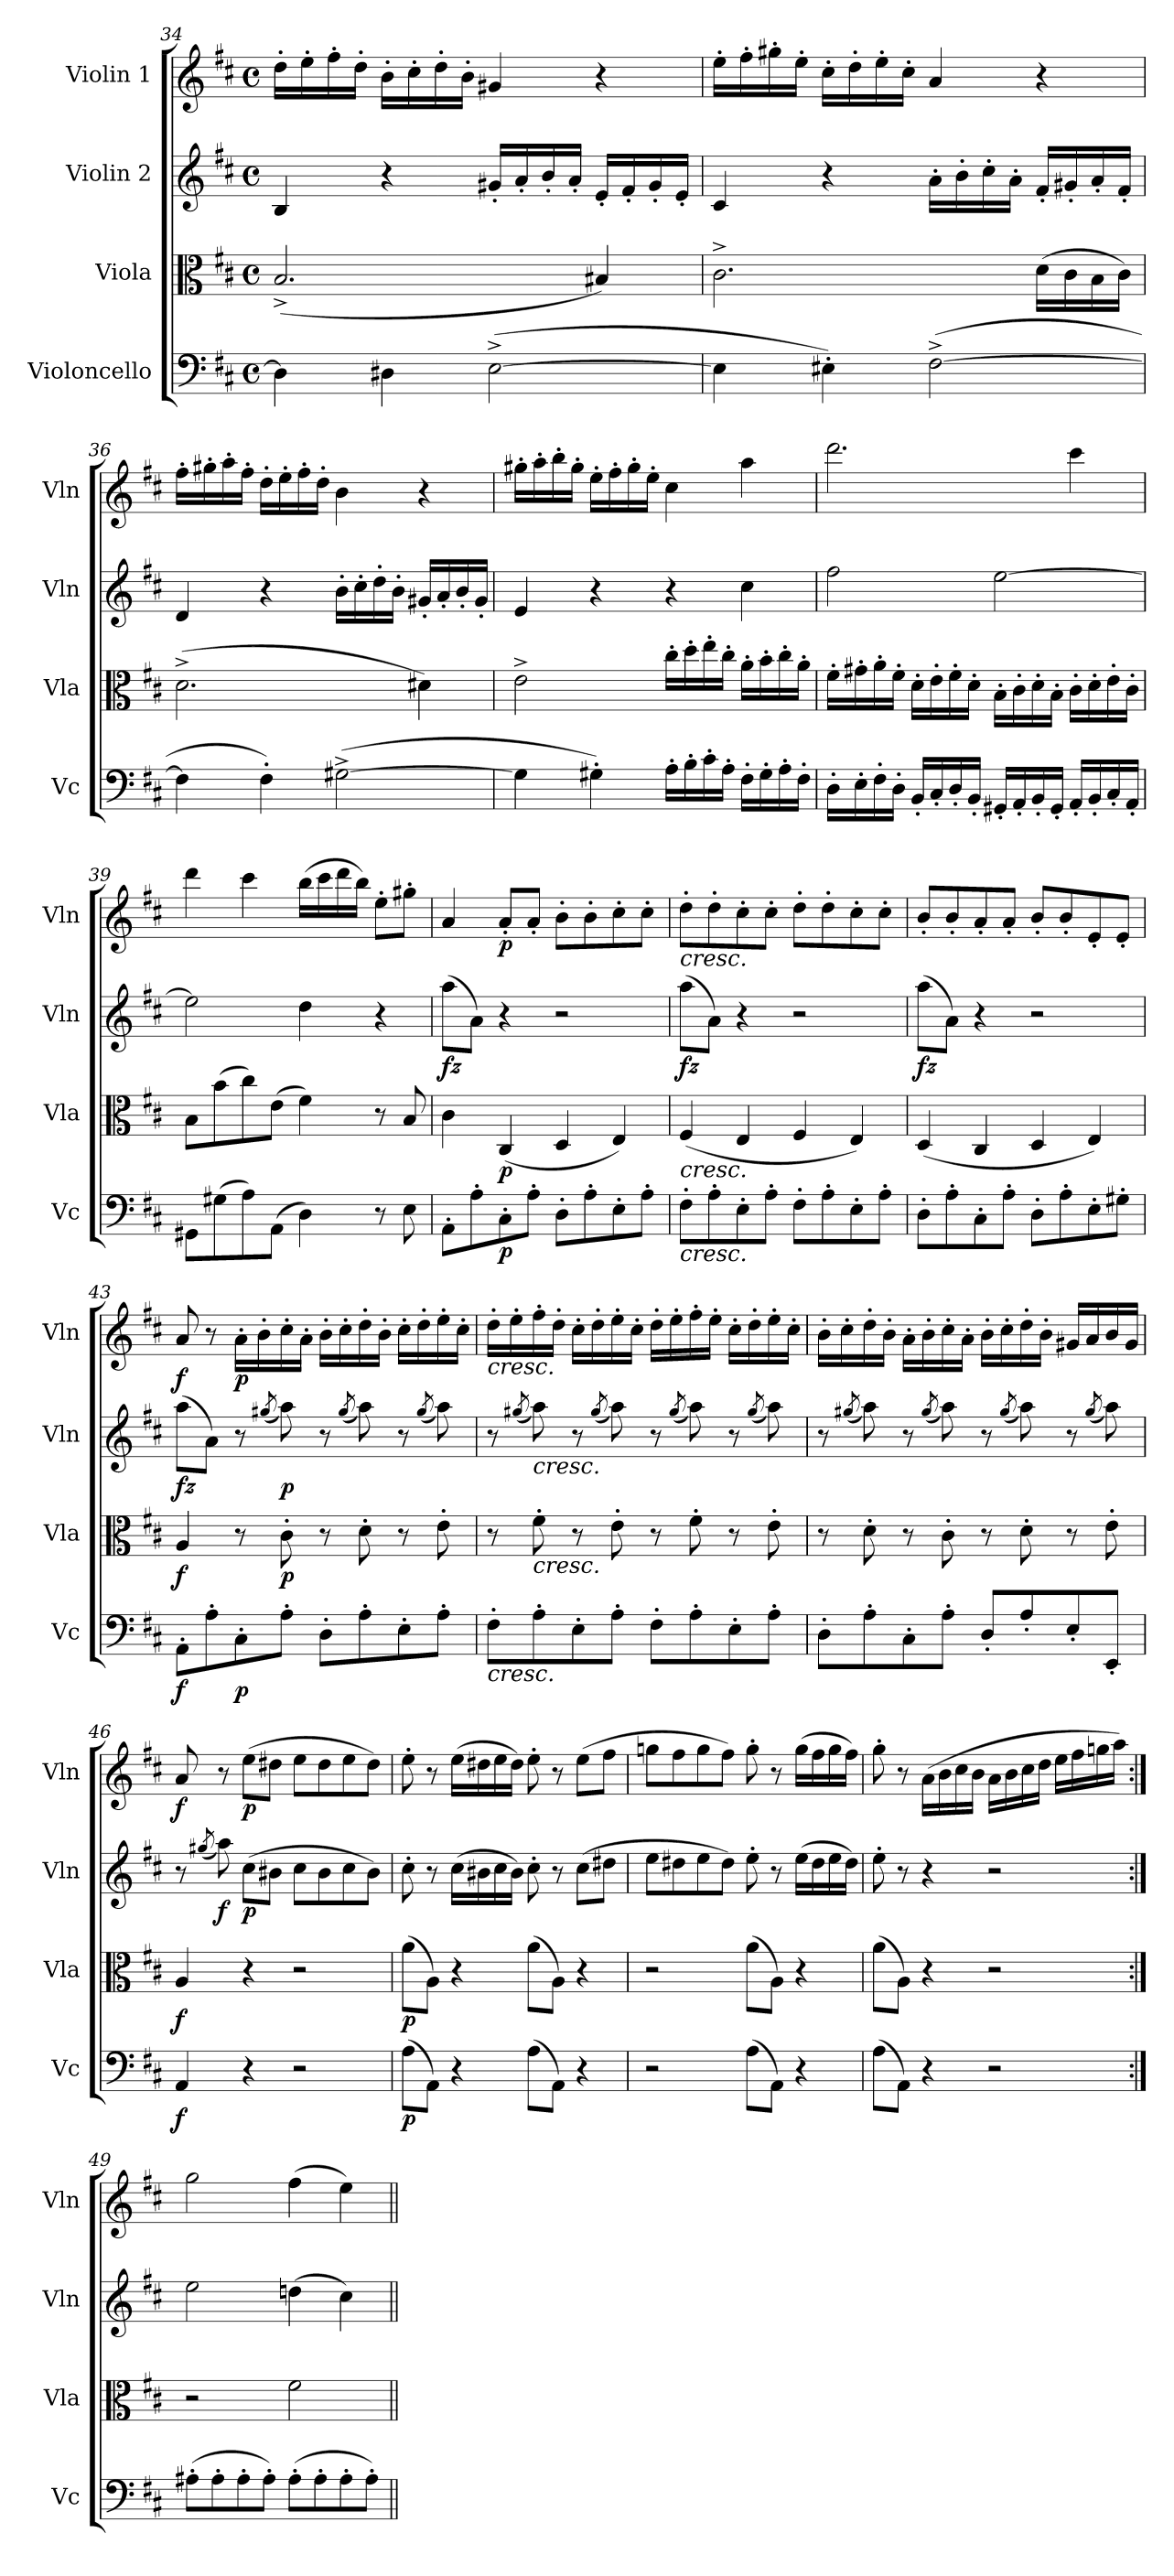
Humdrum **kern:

**kern	**dynam	**kern	**dynam	**kern	**dynam	**kern	**dynam
*part4	*part4	*part3	*part3	*part2	*part2	*part1	*part1
*staff4	*staff4	*staff3	*staff3	*staff2	*staff2	*staff1	*staff1
*I"Violoncello	*	*I"Viola	*	*I"Violin 2	*	*I"Violin 1	*
*I'Vc	*	*I'Vla	*	*I'Vln	*	*I'Vln	*
!!LO:PB:g=z
*clefF4	*	*clefC3	*	*clefG2	*	*clefG2	*
*k[f#c#]	*	*k[f#c#]	*	*k[f#c#]	*	*k[f#c#]	*
*M4/4	*	*M4/4	*	*M4/4	*	*M4/4	*
*met(c)	*	*met(c)	*	*met(c)	*	*met(c)	*
=34	=34	=34	=34	=34	=34	=34	=34
4D\]	.	(2.B^/	.	4B/	.	16dd'\LL	.
.	.	.	.	.	.	16ee'\	.
.	.	.	.	.	.	16ff#'\	.
.	.	.	.	.	.	16dd'\JJ	.
4D#X\	.	.	.	4r	.	16b'\LL	.
.	.	.	.	.	.	16cc#'\	.
.	.	.	.	.	.	16dd'\	.
.	.	.	.	.	.	16b'\JJ	.
([2E^\	.	.	.	16g#X'/LL	.	4g#X/	.
.	.	.	.	16a'/	.	.	.
.	.	.	.	16b'/	.	.	.
.	.	.	.	16a'/JJ	.	.	.
.	.	4B#X/)	.	16e'/LL	.	4r	.
.	.	.	.	16f#'/	.	.	.
.	.	.	.	16g#'/	.	.	.
.	.	.	.	16e'/JJ	.	.	.
=35	=35	=35	=35	=35	=35	=35	=35
4E\]	.	2.c#^\	.	4c#/	.	16ee'\LL	.
.	.	.	.	.	.	16ff#'\	.
.	.	.	.	.	.	16gg#X'\	.
.	.	.	.	.	.	16ee'\JJ	.
4E#X'\)	.	.	.	4r	.	16cc#'\LL	.
.	.	.	.	.	.	16dd'\	.
.	.	.	.	.	.	16ee'\	.
.	.	.	.	.	.	16cc#'\JJ	.
([2F#^\	.	.	.	16a'\LL	.	4a/	.
.	.	.	.	16b'\	.	.	.
.	.	.	.	16cc#'\	.	.	.
.	.	.	.	16a'\JJ	.	.	.
.	.	(16d\LL	.	16f#'/LL	.	4r	.
.	.	16c#\	.	16g#X'/	.	.	.
.	.	16B\	.	16a'/	.	.	.
.	.	16c#\JJ)	.	16f#'/JJ	.	.	.
!!LO:LB:g=z
=36	=36	=36	=36	=36	=36	=36	=36
4F#\]	.	(2.d^\	.	4d/	.	16ff#'\LL	.
.	.	.	.	.	.	16gg#X'\	.
.	.	.	.	.	.	16aa'\	.
.	.	.	.	.	.	16ff#'\JJ	.
4F#'\)	.	.	.	4r	.	16dd'\LL	.
.	.	.	.	.	.	16ee'\	.
.	.	.	.	.	.	16ff#'\	.
.	.	.	.	.	.	16dd'\JJ	.
([2G#X^\	.	.	.	16b'\LL	.	4b\	.
.	.	.	.	16cc#'\	.	.	.
.	.	.	.	16dd'\	.	.	.
.	.	.	.	16b'\JJ	.	.	.
.	.	4d#X\)	.	16g#X'/LL	.	4r	.
.	.	.	.	16a'/	.	.	.
.	.	.	.	16b'/	.	.	.
.	.	.	.	16g#'/JJ	.	.	.
!!LO:LB:g=z
=37	=37	=37	=37	=37	=37	=37	=37
4G#\]	.	2e^\	.	4e/	.	16gg#X'\LL	.
.	.	.	.	.	.	16aa'\	.
.	.	.	.	.	.	16bb'\	.
.	.	.	.	.	.	16gg#'\JJ	.
4G#X'\)	.	.	.	4r	.	16ee'\LL	.
.	.	.	.	.	.	16ff#'\	.
.	.	.	.	.	.	16gg#'\	.
.	.	.	.	.	.	16ee'\JJ	.
16A'\LL	.	16cc#'\LL	.	4r	.	4cc#\	.
16B'\	.	16dd'\	.	.	.	.	.
16c#'\	.	16ee'\	.	.	.	.	.
16A'\JJ	.	16cc#'\JJ	.	.	.	.	.
16F#'\LL	.	16a'\LL	.	4cc#\	.	4aa\	.
16G#'\	.	16b'\	.	.	.	.	.
16A'\	.	16cc#'\	.	.	.	.	.
16F#'\JJ	.	16a'\JJ	.	.	.	.	.
=38	=38	=38	=38	=38	=38	=38	=38
16D'\LL	.	16f#'\LL	.	2ff#\	.	2.ddd\	.
16E'\	.	16g#X'\	.	.	.	.	.
16F#'\	.	16a'\	.	.	.	.	.
16D'\JJ	.	16f#'\JJ	.	.	.	.	.
16BB'/LL	.	16d'\LL	.	.	.	.	.
16C#'/	.	16e'\	.	.	.	.	.
16D'/	.	16f#'\	.	.	.	.	.
16BB'/JJ	.	16d'\JJ	.	.	.	.	.
16GG#X'/LL	.	16B'\LL	.	[2ee\	.	.	.
16AA'/	.	16c#'\	.	.	.	.	.
16BB'/	.	16d'\	.	.	.	.	.
16GG#'/JJ	.	16B'\JJ	.	.	.	.	.
16AA'/LL	.	16c#'\LL	.	.	.	4ccc#\	.
16BB'/	.	16d'\	.	.	.	.	.
16C#'/	.	16e'\	.	.	.	.	.
16AA'/JJ	.	16c#'\JJ	.	.	.	.	.
=39	=39	=39	=39	=39	=39	=39	=39
8GG#X\L	.	8B\L	.	2ee\]	.	4ddd\	.
(8G#X\	.	(8b\	.	.	.	.	.
8A\)	.	8cc#\)	.	.	.	4ccc#\	.
(8AA\J	.	(8e\J	.	.	.	.	.
4D\)	.	4f#\)	.	4dd\	.	(16bb\LL	.
.	.	.	.	.	.	16ccc#\	.
.	.	.	.	.	.	16ddd\	.
.	.	.	.	.	.	16bb\JJ)	.
8r	.	8r	.	4r	.	8ee'\L	.
8E\	.	8B/	.	.	.	8gg#X'\J	.
!!LO:LB:g=z
=40	=40	=40	=40	=40	=40	=40	=40
!	!	!	!	!	!LO:DY:b	!	!
8AA'\L	.	4c#\	.	(8aa\L	fz	4a/	.
8A'\	.	.	.	8a\J)	.	.	.
!	!LO:DY:b	!	!LO:DY:b	!	!	!	!LO:DY:b
8C#'\	p	(4C#/	p	4r	.	8a'/L	p
8A'\J	.	.	.	.	.	8a'/J	.
8D'\L	.	4D/	.	2r	.	8b'\L	.
8A'\	.	.	.	.	.	8b'\	.
8E'\	.	4E/)	.	.	.	8cc#'\	.
8A'\J	.	.	.	.	.	8cc#'\J	.
=41	=41	=41	=41	=41	=41	=41	=41
!	!	!	!	!	!	!LO:TX:b:i:t=cresc.	!
!	!	!LO:TX:b:i:t=cresc.	!	!	!	!	!
!LO:TX:b:i:t=cresc.	!	!	!	!	!	!	!
!	!	!	!	!	!LO:DY:b	!	!
8F#'\L	.	(4F#/	.	(8aa\L	fz	8dd'\L	.
8A'\	.	.	.	8a\J)	.	8dd'\	.
8E'\	.	4E/	.	4r	.	8cc#'\	.
8A'\J	.	.	.	.	.	8cc#'\J	.
8F#'\L	.	4F#/	.	2r	.	8dd'\L	.
8A'\	.	.	.	.	.	8dd'\	.
8E'\	.	4E/)	.	.	.	8cc#'\	.
8A'\J	.	.	.	.	.	8cc#'\J	.
=42	=42	=42	=42	=42	=42	=42	=42
!	!	!	!	!	!LO:DY:b	!	!
8D'\L	.	(4D/	.	(8aa\L	fz	8b'/L	.
8A'\	.	.	.	8a\J)	.	8b'/	.
8C#'\	.	4C#/	.	4r	.	8a'/	.
8A'\J	.	.	.	.	.	8a'/J	.
8D'\L	.	4D/	.	2r	.	8b'/L	.
8A'\	.	.	.	.	.	8b'/	.
8E'\	.	4E/)	.	.	.	8e'/	.
8G#X'\J	.	.	.	.	.	8e'/J	.
=43	=43	=43	=43	=43	=43	=43	=43
!	!LO:DY:b	!	!LO:DY:b	!	!LO:DY:b	!	!LO:DY:b
8AA'\L	f	4A/	f	(8aa\L	fz	8a/	f
8A'\	.	.	.	8a\J)	.	8r	.
!	!LO:DY:b	!	!	!	!	!	!LO:DY:b
8C#'\	p	8r	.	8r	.	16a'\LL	p
.	.	.	.	.	.	16b'\	.
.	.	.	.	(8qgg#X/	.	.	.
!	!	!	!LO:DY:b	!	!LO:DY:b	!	!
8A'\J	.	8c#'\	p	8aa\)	p	16cc#'\	.
.	.	.	.	.	.	16a'\JJ	.
8D'\L	.	8r	.	8r	.	16b'\LL	.
.	.	.	.	.	.	16cc#'\	.
.	.	.	.	(8qgg#/	.	.	.
8A'\	.	8d'\	.	8aa\)	.	16dd'\	.
.	.	.	.	.	.	16b'\JJ	.
8E'\	.	8r	.	8r	.	16cc#'\LL	.
.	.	.	.	.	.	16dd'\	.
.	.	.	.	(8qgg#/	.	.	.
8A'\J	.	8e'\	.	8aa\)	.	16ee'\	.
.	.	.	.	.	.	16cc#'\JJ	.
!!LO:LB:g=z
=44	=44	=44	=44	=44	=44	=44	=44
!	!	!	!	!	!	!LO:TX:b:i:t=cresc.	!
!LO:TX:b:i:t=cresc.	!	!	!	!	!	!	!
8F#'\L	.	8r	.	8r	.	16dd'\LL	.
.	.	.	.	.	.	16ee'\	.
.	.	.	.	(8qgg#X/	.	.	.
!	!	!	!	!LO:TX:b:i:t=cresc.	!	!	!
!	!	!LO:TX:b:i:t=cresc.	!	!	!	!	!
8A'\	.	8f#'\	.	8aa\)	.	16ff#'\	.
.	.	.	.	.	.	16dd'\JJ	.
8E'\	.	8r	.	8r	.	16cc#'\LL	.
.	.	.	.	.	.	16dd'\	.
.	.	.	.	(8qgg#/	.	.	.
8A'\J	.	8e'\	.	8aa\)	.	16ee'\	.
.	.	.	.	.	.	16cc#'\JJ	.
8F#'\L	.	8r	.	8r	.	16dd'\LL	.
.	.	.	.	.	.	16ee'\	.
.	.	.	.	(8qgg#/	.	.	.
8A'\	.	8f#'\	.	8aa\)	.	16ff#'\	.
.	.	.	.	.	.	16ee'\JJ	.
8E'\	.	8r	.	8r	.	16cc#'\LL	.
.	.	.	.	.	.	16dd'\	.
.	.	.	.	(8qgg#/	.	.	.
8A'\J	.	8e'\	.	8aa\)	.	16ee'\	.
.	.	.	.	.	.	16cc#'\JJ	.
=45	=45	=45	=45	=45	=45	=45	=45
8D'\L	.	8r	.	8r	.	16b'\LL	.
.	.	.	.	.	.	16cc#'\	.
.	.	.	.	(8qgg#X/	.	.	.
8A'\	.	8d'\	.	8aa\)	.	16dd'\	.
.	.	.	.	.	.	16b'\JJ	.
8C#'\	.	8r	.	8r	.	16a'\LL	.
.	.	.	.	.	.	16b'\	.
.	.	.	.	(8qgg#/	.	.	.
8A'\J	.	8c#'\	.	8aa\)	.	16cc#'\	.
.	.	.	.	.	.	16a'\JJ	.
8D'/L	.	8r	.	8r	.	16b'\LL	.
.	.	.	.	.	.	16cc#'\	.
.	.	.	.	(8qgg#/	.	.	.
8A'/	.	8d'\	.	8aa\)	.	16dd'\	.
.	.	.	.	.	.	16b'\JJ	.
8E'/	.	8r	.	8r	.	16g#X/LL	.
.	.	.	.	.	.	16a/	.
.	.	.	.	(8qgg#/	.	.	.
8EE'/J	.	8e'\	.	8aa\)	.	16b/	.
.	.	.	.	.	.	16g#/JJ	.
=46	=46	=46	=46	=46	=46	=46	=46
!	!LO:DY:b	!	!LO:DY:b	!	!	!	!LO:DY:b
4AA/	f	4A/	f	8r	.	8a/	f
.	.	.	.	(8qgg#X/	.	.	.
!	!	!	!	!	!LO:DY:b	!	!
.	.	.	.	8aa\)	f	8r	.
!	!	!	!	!	!LO:DY:b	!	!LO:DY:b
4r	.	4r	.	(8cc#\L	p	(8ee\L	p
.	.	.	.	8b#X\J	.	8dd#X\J	.
2r	.	2r	.	8cc#\L	.	8ee\L	.
.	.	.	.	8b#\	.	8dd#\	.
.	.	.	.	8cc#\	.	8ee\	.
.	.	.	.	8b#\J)	.	8dd#\J)	.
!!LO:LB:g=z
=47	=47	=47	=47	=47	=47	=47	=47
!	!LO:DY:b	!	!LO:DY:b	!	!	!	!
(8A\L	p	(8a\L	p	8cc#'\	.	8ee'\	.
8AA\J)	.	8A\J)	.	8r	.	8r	.
4r	.	4r	.	(16cc#\LL	.	(16ee\LL	.
.	.	.	.	16b#X\	.	16dd#X\	.
.	.	.	.	16cc#\	.	16ee\	.
.	.	.	.	16b#\JJ)	.	16dd#\JJ)	.
(8A\L	.	(8a\L	.	8cc#'\	.	8ee'\	.
8AA\J)	.	8A\J)	.	8r	.	8r	.
4r	.	4r	.	(8cc#\L	.	(8ee\L	.
.	.	.	.	8dd#X\J	.	8ff#\J	.
=48	=48	=48	=48	=48	=48	=48	=48
2r	.	2r	.	8ee\L	.	8ggn\L	.
.	.	.	.	8dd#X\	.	8ff#\	.
.	.	.	.	8ee\	.	8gg\	.
.	.	.	.	8dd#\J)	.	8ff#\J)	.
(8A\L	.	(8a\L	.	8ee'\	.	8gg'\	.
8AA\J)	.	8A\J)	.	8r	.	8r	.
4r	.	4r	.	(16ee\LL	.	(16gg\LL	.
.	.	.	.	16dd#\	.	16ff#\	.
.	.	.	.	16ee\	.	16gg\	.
.	.	.	.	16dd#\JJ)	.	16ff#\JJ)	.
=48X1	=48X1	=48X1	=48X1	=48X1	=48X1	=48X1	=48X1
(8A\L	.	(8a\L	.	8ee'\	.	8gg'\	.
8AA\J)	.	8A\J)	.	8r	.	8r	.
4r	.	4r	.	4r	.	(16a\LL	.
.	.	.	.	.	.	16b\	.
.	.	.	.	.	.	16cc#\	.
.	.	.	.	.	.	16b\JJ	.
2r	.	2r	.	2r	.	16a\LL	.
.	.	.	.	.	.	16b\	.
.	.	.	.	.	.	16cc#\	.
.	.	.	.	.	.	16dd\JJ	.
.	.	.	.	.	.	16ee\LL	.
.	.	.	.	.	.	16ff#\	.
.	.	.	.	.	.	16ggn\	.
.	.	.	.	.	.	16aa\JJ)	.
!!LO:PB:g=z
=49:|!	=49:|!	=49:|!	=49:|!	=49:|!	=49:|!	=49:|!	=49:|!
(8A#X'\L	.	2r	.	2ee\	.	2gg\	.
8A#'\	.	.	.	.	.	.	.
8A#'\	.	.	.	.	.	.	.
8A#'\J)	.	.	.	.	.	.	.
(8A#'\L	.	2f#\	.	(4ddn\	.	(4ff#\	.
8A#'\	.	.	.	.	.	.	.
8A#'\	.	.	.	4cc#\)	.	4ee\)	.
8A#'\J)	.	.	.	.	.	.	.
=||	=||	=||	=||	=||	=||	=||	=||
*-	*-	*-	*-	*-	*-	*-	*-
